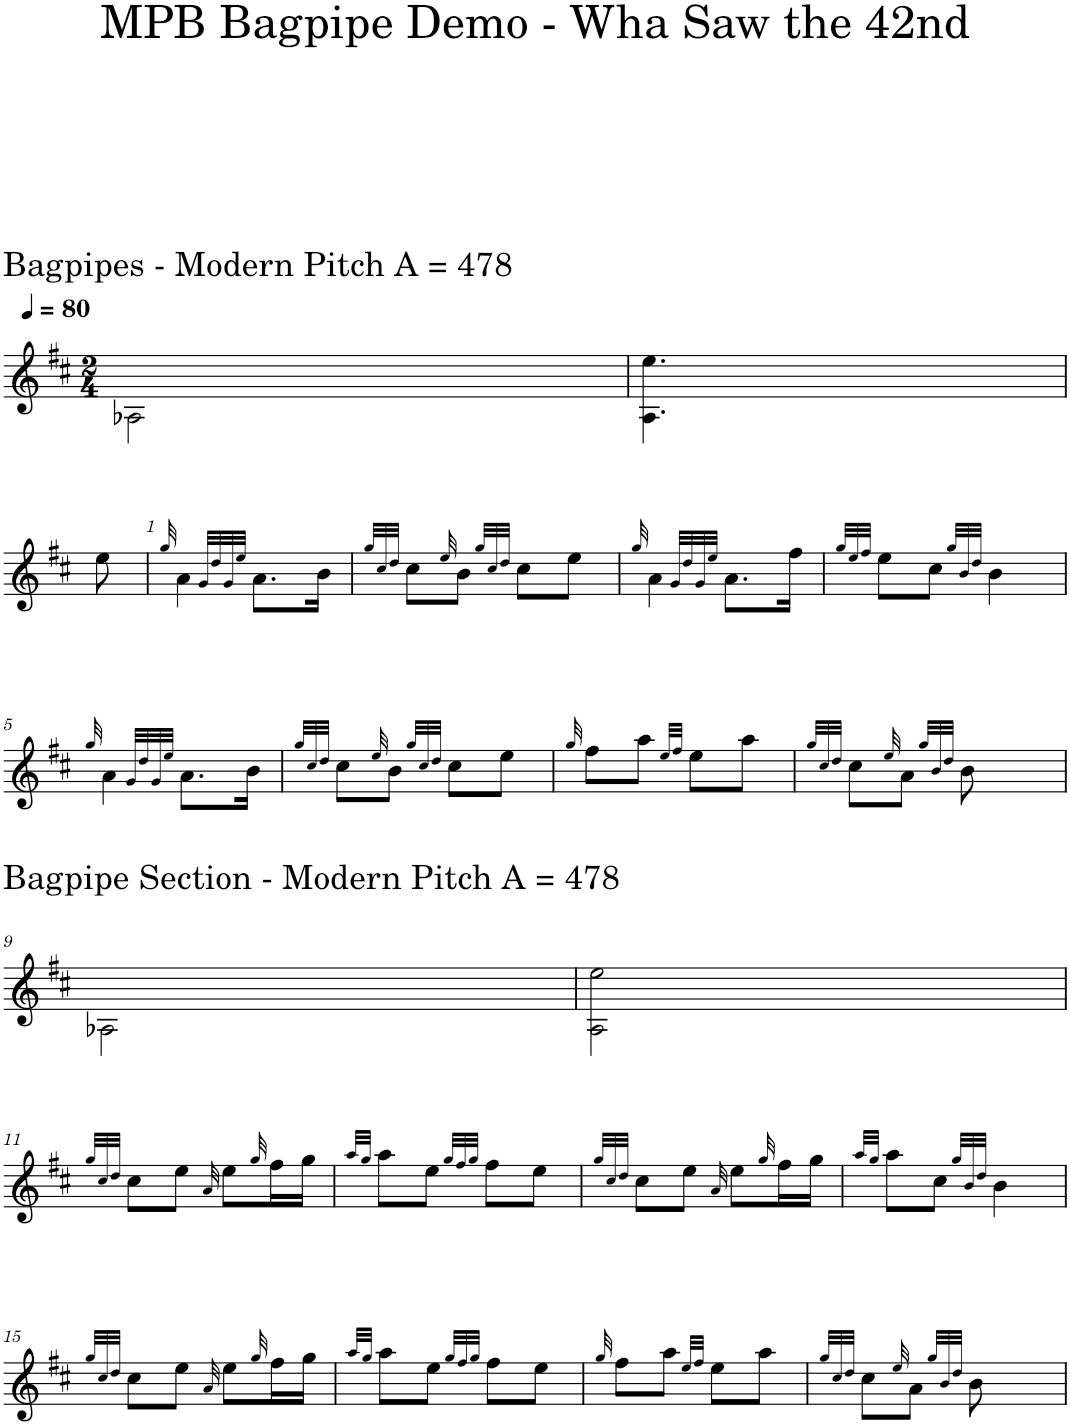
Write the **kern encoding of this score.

**kern
*part1
*staff1
*I"Bagpipes
*clefG2
*Trd1c2
*k[f#c#]
*M2/4
*MM80
=
!LO:TX:a:t=Bagpipes - Modern Pitch A = 478
2A-X\
=
4.A\ 4.ee\
!!LO:LB:g=z
=
*k[f#c#]
8ee\
=1
32qgg/
4a\
32qg/LLL
32qdd/
32qg/
32qee/JJJ
8.a\L
16b\Jk
=2
32qgg/LLL
32qcc#/
32qdd/JJJ
8cc#\L
32qee/
8b\J
32qgg/LLL
32qcc#/
32qdd/JJJ
8cc#\L
8ee\J
=3
32qgg/
4a\
32qg/LLL
32qdd/
32qg/
32qee/JJJ
8.a\L
16ff#\Jk
=4
32qgg/LLL
32qee/
32qff#/JJJ
8ee\L
8cc#\J
32qgg/LLL
32qb/
32qdd/JJJ
4b\
!!LO:LB:g=z
=5
32qgg/
4a\
32qg/LLL
32qdd/
32qg/
32qee/JJJ
8.a\L
16b\Jk
=6
32qgg/LLL
32qcc#/
32qdd/JJJ
8cc#\L
32qee/
8b\J
32qgg/LLL
32qcc#/
32qdd/JJJ
8cc#\L
8ee\J
=7
32qgg/
8ff#\L
8aa\J
32qee/LLL
32qff#/JJJ
8ee\L
8aa\J
=8
32qgg/LLL
32qcc#/
32qdd/JJJ
8cc#\L
32qee/
8a\J
32qgg/LLL
32qb/
32qdd/JJJ
8b\
8A#X
!!LO:LB:g=z
=9
!LO:TX:a:t=Bagpipe Section - Modern Pitch A = 478
2A-X\
=10
2A\ 2ee\
!!LO:LB:g=z
=11
32qgg/LLL
32qcc#/
32qdd/JJJ
8cc#\L
8ee\J
32qa/
8ee\L
32qgg/
16ff#\L
16gg\JJ
=12
32qaa/LLL
32qgg/JJJ
8aa\L
8ee\J
32qgg/LLL
32qff#/
32qgg/JJJ
8ff#\L
8ee\J
=13
32qgg/LLL
32qcc#/
32qdd/JJJ
8cc#\L
8ee\J
32qa/
8ee\L
32qgg/
16ff#\L
16gg\JJ
=14
32qaa/LLL
32qgg/JJJ
8aa\L
8cc#\J
32qgg/LLL
32qb/
32qdd/JJJ
4b\
!!LO:LB:g=z
=15
32qgg/LLL
32qcc#/
32qdd/JJJ
8cc#\L
8ee\J
32qa/
8ee\L
32qgg/
16ff#\L
16gg\JJ
=16
32qaa/LLL
32qgg/JJJ
8aa\L
8ee\J
32qgg/LLL
32qff#/
32qgg/JJJ
8ff#\L
8ee\J
=17
32qgg/
8ff#\L
8aa\J
32qee/LLL
32qff#/JJJ
8ee\L
8aa\J
=18
32qgg/LLL
32qcc#/
32qdd/JJJ
8cc#\L
32qee/
8a\J
32qgg/LLL
32qb/
32qdd/JJJ
8b\
8A#X
=
*-
